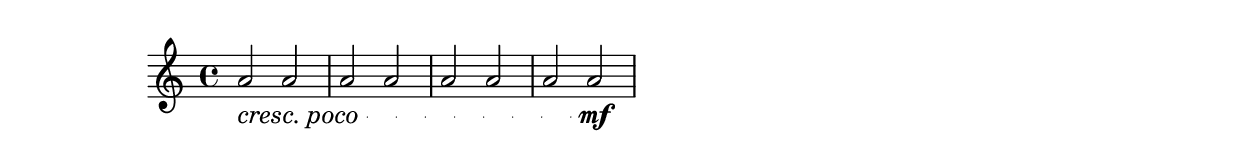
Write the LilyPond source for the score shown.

%% Do not edit this file; it is automatically
%% generated from LSR http://lsr.dsi.unimi.it
%% This file is in the public domain.
\version "2.13.10"

\header {
  lsrtags = "expressive-marks"

%% Translation of GIT committish: 5cab62e8738ff02eead438042743116391f306f5
  texidoces = "
Se puede modificar el texto empleado para los crescendos y
decrescendos modificando las propiedades de contexto
@code{crescendoText} y @code{decrescendoText}.  El estilo de la
línea de extensión se puede cambiar modificando la propiedad
@code{'style} de @code{DynamicTextSpanner}.  El valor
predeterminado es @code{'hairpin} (regulador), y entre otros
valores posibles se encuentran @code{'line} (línea),
@code{'dashed-line} (línea discontinua) y @code{'dotted-line}
(línea de puntos):

"
  doctitlees = "Cambiar el texto y los estilos de objeto de extensión para las indicaciones dinámicas textuales"

%% Translation of GIT committish: d96023d8792c8af202c7cb8508010c0d3648899d
texidocde = "
Der Text, der für Crescendo und Decrescendo gestzt wird, kann geändert
werden, indem man die Eigenschaften @code{crescendoText} und
@code{decrescendoText} verändert.  Der Stil des Streckers kann auch
geändert werden, indem die @code{'style}-Eigenschaft des
@code{DynamicTextSpanner} beeinflusst wird.  Der Standardwert ist
@code{'hairpin}, ander Möglichkeiten sind @code{'line}, @code{'dashed-line}
und @code{'dotted-line}.
"
  doctitlede = "Text und Strecker-Stile für Dynamik-Texte ändern"
%% Translation of GIT committish: ae814f45737bd1bdaf65b413a4c37f70b84313b7
  texidocfr = "
Le texte par défaut des crescendos et decrescendos se change en
modifiant les propriétés de contexte @code{crescendoText} et 
@code{decrescendoText}. L'aspect de la ligne d'extension est fonction
de la propriété @code{'style} du @code{DynamicTextSpanner}.  Sa valeur
par défaut est @code{'hairpin}, mais d'autres valeurs sont disponibles,
comme @code{'line}, @code{'dashed-line} et @code{'dotted-line}.

"
  doctitlefr = "Modifidation du texte et de l'extension de nuances textuelles"


  texidoc = "
The text used for crescendos and decrescendos can be changed by
modifying the context properties @code{crescendoText} and
@code{decrescendoText}. The style of the spanner line can be changed by
modifying the @code{'style} property of @code{DynamicTextSpanner}.  The
default value is @code{'hairpin}, and other possible values include
@code{'line}, @code{'dashed-line} and @code{'dotted-line}.

"
  doctitle = "Changing text and spanner styles for text dynamics"
} % begin verbatim

\relative c'' {
  \set crescendoText = \markup { \italic { cresc. poco } }
  \set crescendoSpanner = #'text
  \override DynamicTextSpanner #'style = #'dotted-line
  a2\< a
  a2 a
  a2 a
  a2 a\mf
}
